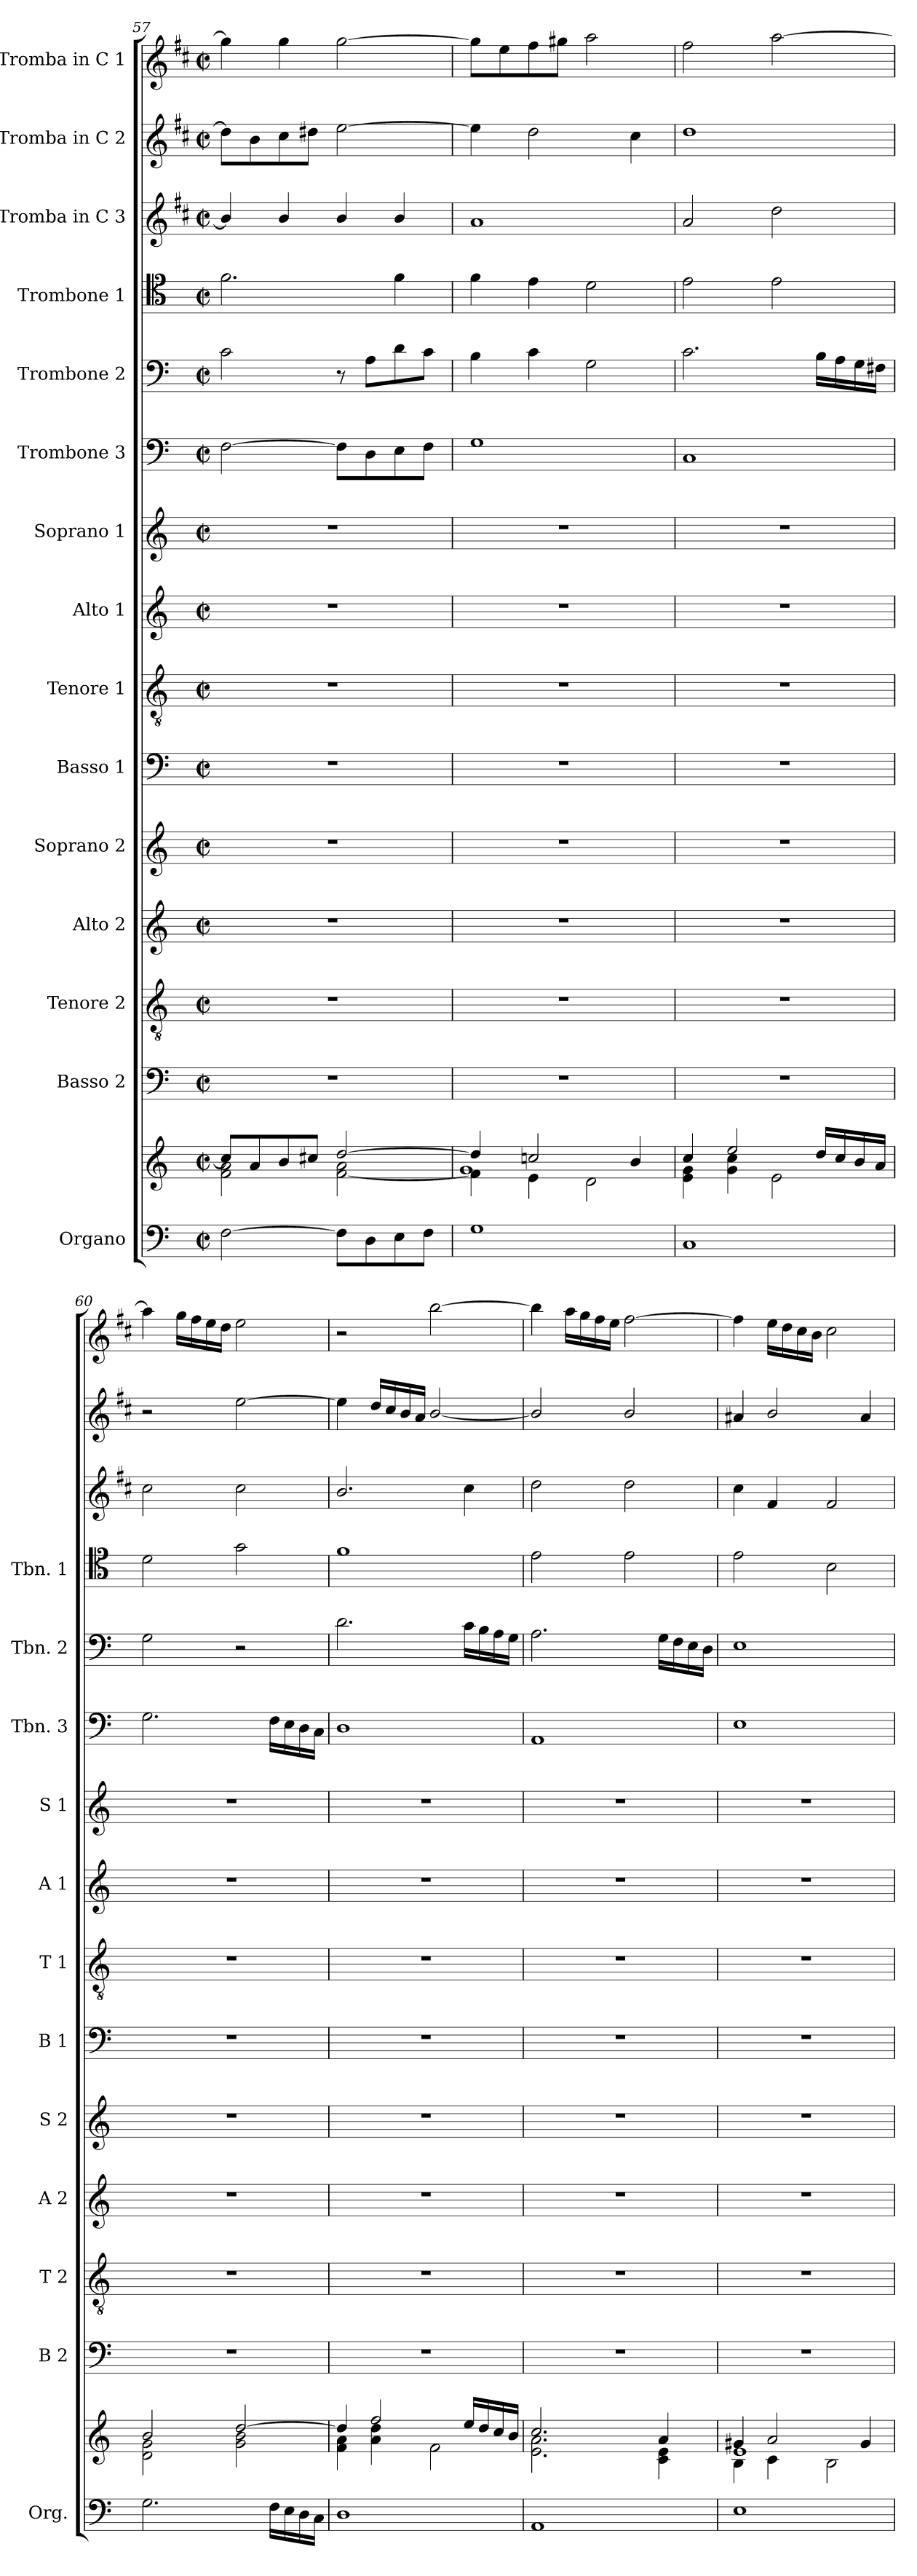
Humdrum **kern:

**kern	**kern	**kern	**kern	**kern	**kern	**kern	**kern	**kern	**kern	**kern	**kern	**kern	**kern	**kern	**kern
*part15	*part15	*part14	*part13	*part12	*part11	*part10	*part9	*part8	*part7	*part6	*part5	*part4	*part3	*part2	*part1
*staff16	*staff15	*staff14	*staff13	*staff12	*staff11	*staff10	*staff9	*staff8	*staff7	*staff6	*staff5	*staff4	*staff3	*staff2	*staff1
*I"Organo	*	*I"Basso 2	*I"Tenore 2	*I"Alto 2	*I"Soprano 2	*I"Basso 1	*I"Tenore 1	*I"Alto 1	*I"Soprano 1	*I"Trombone 3	*I"Trombone 2	*I"Trombone 1	*I"Tromba in C 3	*I"Tromba in C 2	*I"Tromba in C 1
*I'Org.	*	*I'B 2	*I'T 2	*I'A 2	*I'S 2	*I'B 1	*I'T 1	*I'A 1	*I'S 1	*I'Tbn. 3	*I'Tbn. 2	*I'Tbn. 1	*	*	*
*clefF4	*clefG2	*clefF4	*clefGv2	*clefG2	*clefG2	*clefF4	*clefGv2	*clefG2	*clefG2	*clefF4	*clefF4	*clefC4	*clefG2	*clefG2	*clefG2
*	*	*	*	*	*	*	*	*	*	*	*	*	*ITrd1c2	*ITrd1c2	*ITrd1c2
*k[]	*k[]	*k[]	*k[]	*k[]	*k[]	*k[]	*k[]	*k[]	*k[]	*k[]	*k[]	*k[]	*k[]	*k[]	*k[]
*a:	*a:	*a:	*a:	*a:	*a:	*a:	*a:	*a:	*a:	*a:	*a:	*a:	*a:	*a:	*a:
*M2/2	*M2/2	*M2/2	*M2/2	*M2/2	*M2/2	*M2/2	*M2/2	*M2/2	*M2/2	*M2/2	*M2/2	*M2/2	*M2/2	*M2/2	*M2/2
*met(c|)	*met(c|)	*met(c|)	*met(c|)	*met(c|)	*met(c|)	*met(c|)	*met(c|)	*met(c|)	*met(c|)	*met(c|)	*met(c|)	*met(c|)	*met(c|)	*met(c|)	*met(c|)
=57	=57	=57	=57	=57	=57	=57	=57	=57	=57	=57	=57	=57	=57	=57	=57
*	*^	*	*	*	*	*	*	*	*	*	*	*	*	*	*
[2F\	8cc/L]	2f\ 2a\	1r	1r	1r	1r	1r	1r	1r	1r	[2F\	2c\	2.f\	4a/]	8cc\L]	4ff\]
.	8a/	.	.	.	.	.	.	.	.	.	.	.	.	.	8a\	.
.	8b/	.	.	.	.	.	.	.	.	.	.	.	.	4a/	8b\	4ff\
.	8cc#X/J	.	.	.	.	.	.	.	.	.	.	.	.	.	8cc#X\J	.
8F\L]	[>2dd/	[<2f\ 2a\	.	.	.	.	.	.	.	.	8F\L]	8r	.	4a/	[2dd\	[2ff\
8D\	.	.	.	.	.	.	.	.	.	.	8D\	8A\L	.	.	.	.
8E\	.	.	.	.	.	.	.	.	.	.	8E\	8d\	4f\	4a/	.	.
8F\J	.	.	.	.	.	.	.	.	.	.	8F\J	8c\J	.	.	.	.
=58	=58	=58	=58	=58	=58	=58	=58	=58	=58	=58	=58	=58	=58	=58	=58	=58
*	*	*^	*	*	*	*	*	*	*	*	*	*	*	*	*	*
1G	4dd/]	4f\]	1g	1r	1r	1r	1r	1r	1r	1r	1r	1G	4B\	4f\	1g	4dd\]	8ff\L]
.	.	.	.	.	.	.	.	.	.	.	.	.	.	.	.	.	8dd\
.	2ccn/	4e\	.	.	.	.	.	.	.	.	.	.	4c\	4e\	.	2cc\	8ee\
.	.	.	.	.	.	.	.	.	.	.	.	.	.	.	.	.	8ff#X\J
.	.	2d\	.	.	.	.	.	.	.	.	.	.	2G\	2d\	.	.	2gg\
.	4b/	.	.	.	.	.	.	.	.	.	.	.	.	.	.	4b\	.
*	*	*v	*v	*	*	*	*	*	*	*	*	*	*	*	*	*	*
=59	=59	=59	=59	=59	=59	=59	=59	=59	=59	=59	=59	=59	=59	=59	=59	=59
1C	4cc/	4e\ 4g\	1r	1r	1r	1r	1r	1r	1r	1r	1C	2.c\	2e\	2g/	1cc	2ee\
.	2ee/	4g\ 4cc\	.	.	.	.	.	.	.	.	.	.	.	.	.	.
.	.	2e\	.	.	.	.	.	.	.	.	.	.	2e\	2cc\	.	[2gg\
.	16dd/LL	.	.	.	.	.	.	.	.	.	.	16B\LL	.	.	.	.
.	16cc/	.	.	.	.	.	.	.	.	.	.	16A\	.	.	.	.
.	16b/	.	.	.	.	.	.	.	.	.	.	16G\	.	.	.	.
.	16a/JJ	.	.	.	.	.	.	.	.	.	.	16F#X\JJ	.	.	.	.
=60	=60	=60	=60	=60	=60	=60	=60	=60	=60	=60	=60	=60	=60	=60	=60	=60
2.G\	2b/	2d\ 2g\	1r	1r	1r	1r	1r	1r	1r	1r	2.G\	2G\	2d\	2b\	2r	4gg\]
.	.	.	.	.	.	.	.	.	.	.	.	.	.	.	.	16ff\LL
.	.	.	.	.	.	.	.	.	.	.	.	.	.	.	.	16ee\
.	.	.	.	.	.	.	.	.	.	.	.	.	.	.	.	16dd\
.	.	.	.	.	.	.	.	.	.	.	.	.	.	.	.	16cc\JJ
.	[>2dd/	2g\ 2b\	.	.	.	.	.	.	.	.	.	2r	2g\	2b\	[2dd\	2dd\
16F\LL	.	.	.	.	.	.	.	.	.	.	16F\LL	.	.	.	.	.
16E\	.	.	.	.	.	.	.	.	.	.	16E\	.	.	.	.	.
16D\	.	.	.	.	.	.	.	.	.	.	16D\	.	.	.	.	.
16C\JJ	.	.	.	.	.	.	.	.	.	.	16C\JJ	.	.	.	.	.
=61	=61	=61	=61	=61	=61	=61	=61	=61	=61	=61	=61	=61	=61	=61	=61	=61
1D	4dd/]	4f\ 4a\	1r	1r	1r	1r	1r	1r	1r	1r	1D	2.d\	1f	2.a/	4dd\]	2r
.	2ff/	4a\ 4dd\	.	.	.	.	.	.	.	.	.	.	.	.	16cc/LL	.
.	.	.	.	.	.	.	.	.	.	.	.	.	.	.	16b/	.
.	.	.	.	.	.	.	.	.	.	.	.	.	.	.	16a/	.
.	.	.	.	.	.	.	.	.	.	.	.	.	.	.	16g/JJ	.
.	.	2f\	.	.	.	.	.	.	.	.	.	.	.	.	[2a/	[2aa\
.	16ee/LL	.	.	.	.	.	.	.	.	.	.	16c\LL	.	4b\	.	.
.	16dd/	.	.	.	.	.	.	.	.	.	.	16B\	.	.	.	.
.	16cc/	.	.	.	.	.	.	.	.	.	.	16A\	.	.	.	.
.	16b/JJ	.	.	.	.	.	.	.	.	.	.	16G\JJ	.	.	.	.
=62	=62	=62	=62	=62	=62	=62	=62	=62	=62	=62	=62	=62	=62	=62	=62	=62
1AA	2.cc/	2.e\ 2.a\	1r	1r	1r	1r	1r	1r	1r	1r	1AA	2.A\	2e\	2cc\	2a/]	4aa\]
.	.	.	.	.	.	.	.	.	.	.	.	.	.	.	.	16gg\LL
.	.	.	.	.	.	.	.	.	.	.	.	.	.	.	.	16ff\
.	.	.	.	.	.	.	.	.	.	.	.	.	.	.	.	16ee\
.	.	.	.	.	.	.	.	.	.	.	.	.	.	.	.	16dd\JJ
.	.	.	.	.	.	.	.	.	.	.	.	.	2e\	2cc\	2a/	[2ee\
.	4a/	4c\ 4e\	.	.	.	.	.	.	.	.	.	16G\LL	.	.	.	.
.	.	.	.	.	.	.	.	.	.	.	.	16F\	.	.	.	.
.	.	.	.	.	.	.	.	.	.	.	.	16E\	.	.	.	.
.	.	.	.	.	.	.	.	.	.	.	.	16D\JJ	.	.	.	.
!!LO:PB:g=z
=63	=63	=63	=63	=63	=63	=63	=63	=63	=63	=63	=63	=63	=63	=63	=63	=63
*	*	*^	*	*	*	*	*	*	*	*	*	*	*	*	*	*
1E	4g#X/	1e	4B\	1r	1r	1r	1r	1r	1r	1r	1r	1E	1E	2e\	4b\	4g#X/	4ee\]
.	2a/	.	4c\	.	.	.	.	.	.	.	.	.	.	.	4e/	2a/	16dd\LL
.	.	.	.	.	.	.	.	.	.	.	.	.	.	.	.	.	16cc\
.	.	.	.	.	.	.	.	.	.	.	.	.	.	.	.	.	16b\
.	.	.	.	.	.	.	.	.	.	.	.	.	.	.	.	.	16a\JJ
.	.	.	2B\	.	.	.	.	.	.	.	.	.	.	2B\	2e/	.	2b\
.	4g#/	.	.	.	.	.	.	.	.	.	.	.	.	.	.	4g#/	.
*	*v	*v	*v	*	*	*	*	*	*	*	*	*	*	*	*	*	*
=	=	=	=	=	=	=	=	=	=	=	=	=	=	=	=
*-	*-	*-	*-	*-	*-	*-	*-	*-	*-	*-	*-	*-	*-	*-	*-
